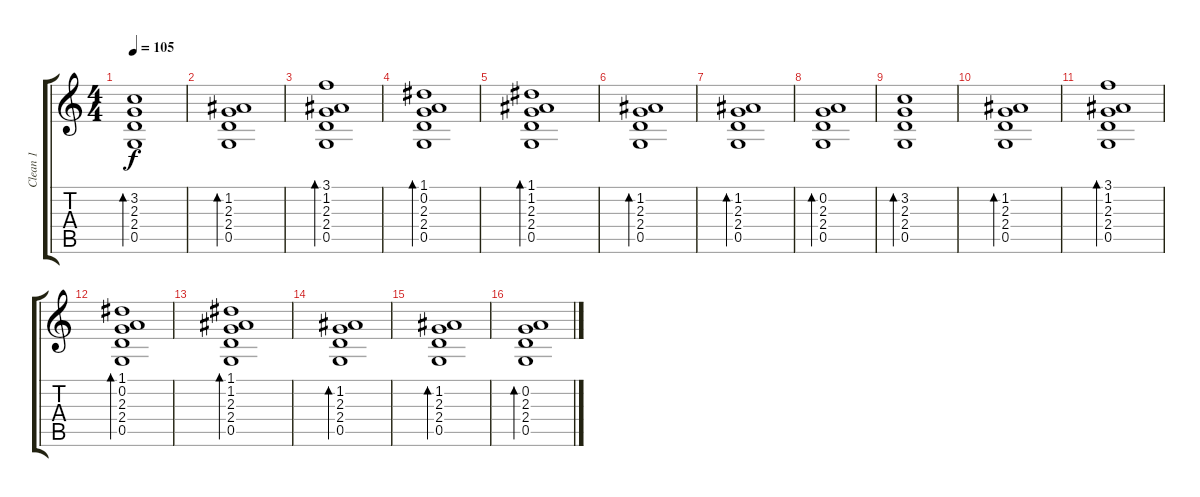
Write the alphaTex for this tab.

\track ("Clean 1" "Clean 1") {instrument electricguitarjazz}
\staff {score tabs}
\tuning (D4 A3 F3 C3 G2 D2) {hide}
\ts (4 4)
\tempo 105
\clef g2
\ks c
(3.2 2.3 2.4 0.5).1{bd 60 dy f} |
(1.2 2.3 2.4 0.5).1{bd 60} |
(3.1 1.2 2.3 2.4 0.5).1{bd 240} |
(1.1 0.2 2.3 2.4 0.5).1{bd 120} |
(1.1 1.2 2.3 2.4 0.5).1{bd 120} |
(1.2 2.3 2.4 0.5).1{bd 120} |
(1.2 2.3 2.4 0.5).1{bd 120} |
(0.2 2.3 2.4 0.5).1{bd 60} |
(3.2 2.3 2.4 0.5).1{bd 60} |
(1.2 2.3 2.4 0.5).1{bd 60} |
(3.1 1.2 2.3 2.4 0.5).1{bd 240} |
(1.1 0.2 2.3 2.4 0.5).1{bd 120} |
(1.1 1.2 2.3 2.4 0.5).1{bd 120} |
(1.2 2.3 2.4 0.5).1{bd 120} |
(1.2 2.3 2.4 0.5).1{bd 120} |
(0.2 2.3 2.4 0.5).1{bd 60}
